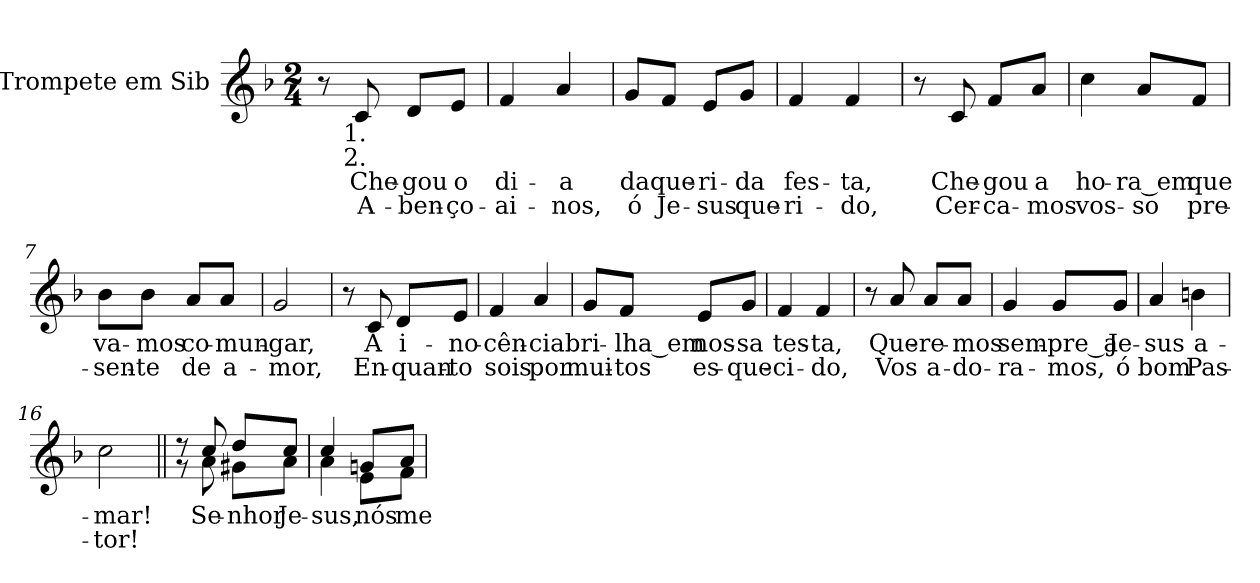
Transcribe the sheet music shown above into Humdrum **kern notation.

**kern	**text	**text
*part1	*part1	*part1
*staff1	*staff1	*staff1
*I"Trompete em Sib	*	*
*I'Tpte.	*	*
!!LO:PB:g=z
*clefG2	*	*
*ITrd1c2	*	*
*k[b-e-a-]	*	*
*E-:	*	*
*M2/4	*	*
*MM64	*	*
=1	=1	=1
8r	.	.
!LO:TX:b:cj:t=1.	!	!
!LO:TX:b:cj:t=2.	!	!
!	!LO:LY:b:color=#000000	!LO:LY:b:color=#000000
8B-i/	Che-	A-
!	!LO:LY:b:color=#000000	!LO:LY:b:color=#000000
8ci/L	-gou	-ben-
!	!LO:LY:b:color=#000000	!LO:LY:b:color=#000000
8di/J	o	-ço-
=2	=2	=2
!	!LO:LY:b:color=#000000	!LO:LY:b:color=#000000
4e-i/	di-	-ai-
!	!LO:LY:b:color=#000000	!LO:LY:b:color=#000000
4gi/	-a	-nos,
=3	=3	=3
!	!LO:LY:b:color=#000000	!LO:LY:b:color=#000000
8fi/L	da	ó
!	!LO:LY:b:color=#000000	!LO:LY:b:color=#000000
8e-i/J	que-	Je-
!	!LO:LY:b:color=#000000	!LO:LY:b:color=#000000
8di/L	-ri-	-sus
!	!LO:LY:b:color=#000000	!LO:LY:b:color=#000000
8fi/J	-da	que-
=4	=4	=4
!	!LO:LY:b:color=#000000	!LO:LY:b:color=#000000
4e-i/	fes-	-ri-
!	!LO:LY:b:color=#000000	!LO:LY:b:color=#000000
4e-i/	-ta,	-do,
=5	=5	=5
8r	.	.
!	!LO:LY:b:color=#000000	!LO:LY:b:color=#000000
8B-i/	Che-	Cer-
!	!LO:LY:b:color=#000000	!LO:LY:b:color=#000000
8e-i/L	-gou	-ca-
!	!LO:LY:b:color=#000000	!LO:LY:b:color=#000000
8gi/J	a	-mos
=6	=6	=6
!	!LO:LY:b:color=#000000	!LO:LY:b:color=#000000
4b-i\	ho-	vos-
!	!LO:LY:b:color=#000000	!LO:LY:b:color=#000000
8gi/L	-ra_em	-so
!	!LO:LY:b:color=#000000	!LO:LY:b:color=#000000
8e-i/J	que	pre-
=7	=7	=7
!	!LO:LY:b:color=#000000	!LO:LY:b:color=#000000
8a-i\L	va-	-sen-
!	!LO:LY:b:color=#000000	!LO:LY:b:color=#000000
8a-i\J	-mos	-te
!	!LO:LY:b:color=#000000	!LO:LY:b:color=#000000
8gi/L	co-	de
!	!LO:LY:b:color=#000000	!LO:LY:b:color=#000000
8gi/J	-mun-	a-
!!LO:LB:g=z
=8	=8	=8
!	!LO:LY:b:color=#000000	!LO:LY:b:color=#000000
2fi/	-gar,	-mor,
=9	=9	=9
8r	.	.
!	!LO:LY:b:color=#000000	!LO:LY:b:color=#000000
8B-i/	A	En-
!	!LO:LY:b:color=#000000	!LO:LY:b:color=#000000
8ci/L	i-	-quan-
!	!LO:LY:b:color=#000000	!LO:LY:b:color=#000000
8di/J	-no-	-to
=10	=10	=10
!	!LO:LY:b:color=#000000	!LO:LY:b:color=#000000
4e-i/	-cên-	sois
!	!LO:LY:b:color=#000000	!LO:LY:b:color=#000000
4gi/	-cia	por
=11	=11	=11
!	!LO:LY:b:color=#000000	!LO:LY:b:color=#000000
8fi/L	bri-	mui-
!	!LO:LY:b:color=#000000	!LO:LY:b:color=#000000
8e-i/J	-lha_em	-tos
!	!LO:LY:b:color=#000000	!LO:LY:b:color=#000000
8di/L	nos-	es-
!	!LO:LY:b:color=#000000	!LO:LY:b:color=#000000
8fi/J	-sa	-que-
=12	=12	=12
!	!LO:LY:b:color=#000000	!LO:LY:b:color=#000000
4e-i/	tes-	-ci-
!	!LO:LY:b:color=#000000	!LO:LY:b:color=#000000
4e-i/	-ta,	-do,
=13	=13	=13
8r	.	.
!	!LO:LY:b:color=#000000	!LO:LY:b:color=#000000
8gi/	Que-	Vos
!	!LO:LY:b:color=#000000	!LO:LY:b:color=#000000
8gi/L	-re-	a-
!	!LO:LY:b:color=#000000	!LO:LY:b:color=#000000
8gi/J	-mos	-do-
=14	=14	=14
!	!LO:LY:b:color=#000000	!LO:LY:b:color=#000000
4fi/	sem-	-ra-
!	!LO:LY:b:color=#000000	!LO:LY:b:color=#000000
8fi/L	-pre_a	-mos,
!	!LO:LY:b:color=#000000	!LO:LY:b:color=#000000
8fi/J	Je-	ó
=15	=15	=15
!	!LO:LY:b:color=#000000	!LO:LY:b:color=#000000
4gi/	-sus	bom
!	!LO:LY:b:color=#000000	!LO:LY:b:color=#000000
4ani\	a-	Pas-
!!LO:LB:g=z
=16	=16	=16
!	!LO:LY:b:color=#000000	!LO:LY:b:color=#000000
2b-i\	-mar!	-tor!
=17||	=17||	=17||
*^	*	*
8r	8r	.	.
!	!	!LO:LY:b:color=#000000	!
8b-i/	8gi\	Se-	.
!	!	!LO:LY:b:color=#000000	!
8cci/L	8f#Xi\L	-nhor	.
!	!	!LO:LY:b:color=#000000	!
8b-i/J	8gi\J	Je-	.
=18	=18	=18	=18
!	!	!LO:LY:b:color=#000000	!
4b-i/	4gi\	-sus,	.
!	!	!LO:LY:b:color=#000000	!
8fni/L	8di\L	nós	.
!	!	!LO:LY:b:color=#000000	!
8gi/J	8e-i\J	me-	.
*v	*v	*	*
=	=	=
*-	*-	*-
